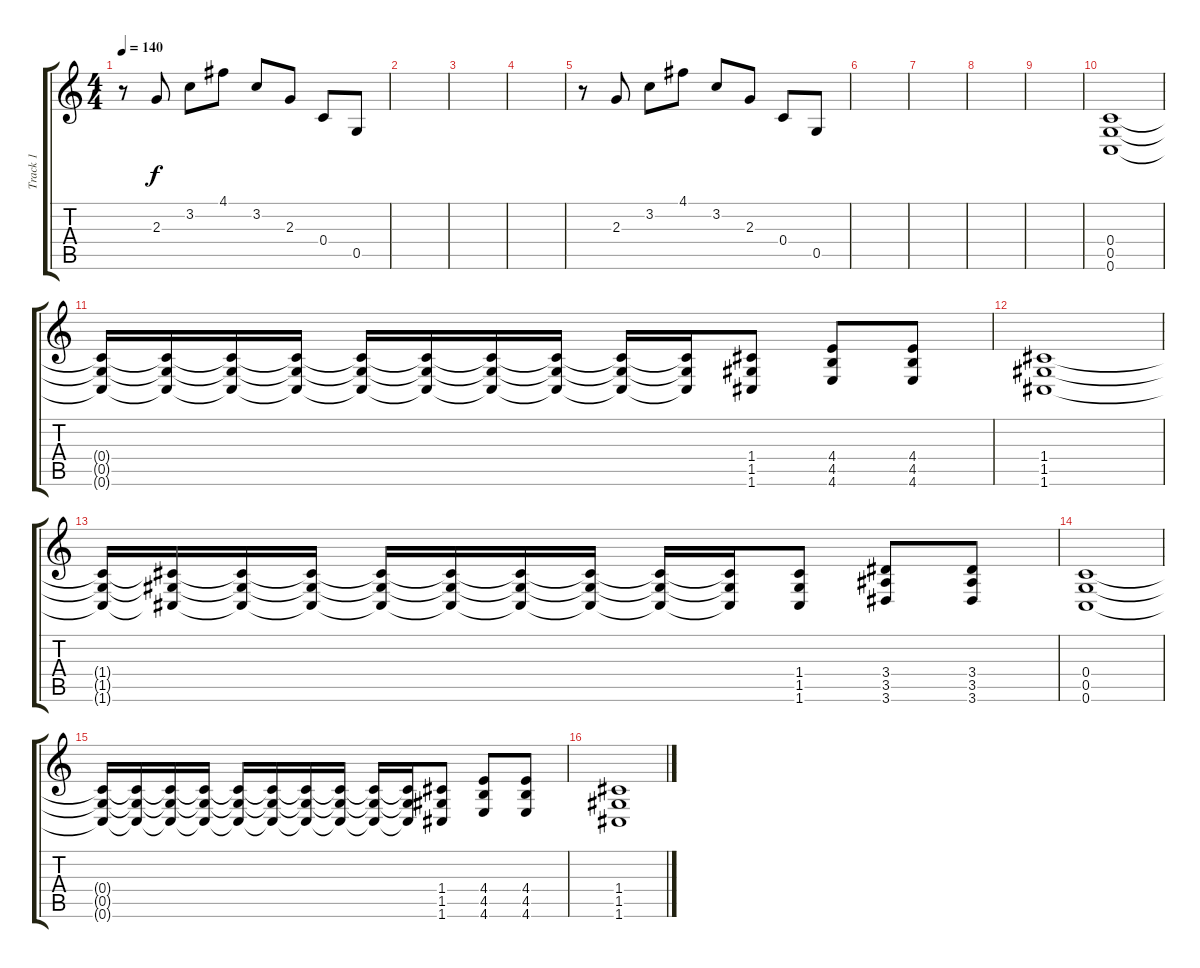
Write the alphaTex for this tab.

\track ("Track 1" "Track 1") {instrument electricguitarclean}
\staff {score tabs}
\tuning (D4 A3 F3 C3 G2 C2) {hide}
\ts (4 4)
\tempo 140
\clef g2
\ks c
r.8{dy f} 2.3.8 3.2.8 4.1.8 3.2.8 2.3.8 0.4.8 0.5.8 |
|
|
|
r.8 2.3.8 3.2.8 4.1.8 3.2.8 2.3.8 0.4.8 0.5.8 |
|
|
|
|
(0.4 0.5 0.6).1{instrument distortionguitar} |
(0.4{t} 0.5{t} 0.6{t}).16 (0.4{t} 0.5{t} 0.6{t}).16 (0.4{t} 0.5{t} 0.6{t}).16 (0.4{t} 0.5{t} 0.6{t}).16 (0.4{t} 0.5{t} 0.6{t}).16 (0.4{t} 0.5{t} 0.6{t}).16 (0.4{t} 0.5{t} 0.6{t}).16 (0.4{t} 0.5{t} 0.6{t}).16 (0.4{t} 0.5{t} 0.6{t}).16 (0.4{t} 0.5{t} 0.6{t}).16 (1.4 1.5 1.6).8 (4.4 4.5 4.6).8 (4.4 4.5 4.6).8 |
(1.4 1.5 1.6).1 |
(1.4{t} 1.5{t} 1.6{t}).16 (1.4{t} 1.5{t} 1.6{t}).16 (1.4{t} 1.5{t} 1.6{t}).16 (1.4{t} 1.5{t} 1.6{t}).16 (1.4{t} 1.5{t} 1.6{t}).16 (1.4{t} 1.5{t} 1.6{t}).16 (1.4{t} 1.5{t} 1.6{t}).16 (1.4{t} 1.5{t} 1.6{t}).16 (1.4{t} 1.5{t} 1.6{t}).16 (1.4{t} 1.5{t} 1.6{t}).16 (1.4 1.5 1.6).8 (3.4 3.5 3.6).8 (3.4 3.5 3.6).8 |
(0.4 0.5 0.6).1{instrument distortionguitar} |
(0.4{t} 0.5{t} 0.6{t}).16 (0.4{t} 0.5{t} 0.6{t}).16 (0.4{t} 0.5{t} 0.6{t}).16 (0.4{t} 0.5{t} 0.6{t}).16 (0.4{t} 0.5{t} 0.6{t}).16 (0.4{t} 0.5{t} 0.6{t}).16 (0.4{t} 0.5{t} 0.6{t}).16 (0.4{t} 0.5{t} 0.6{t}).16 (0.4{t} 0.5{t} 0.6{t}).16 (0.4{t} 0.5{t} 0.6{t}).16 (1.4 1.5 1.6).8 (4.4 4.5 4.6).8 (4.4 4.5 4.6).8 |
(1.4 1.5 1.6).1
